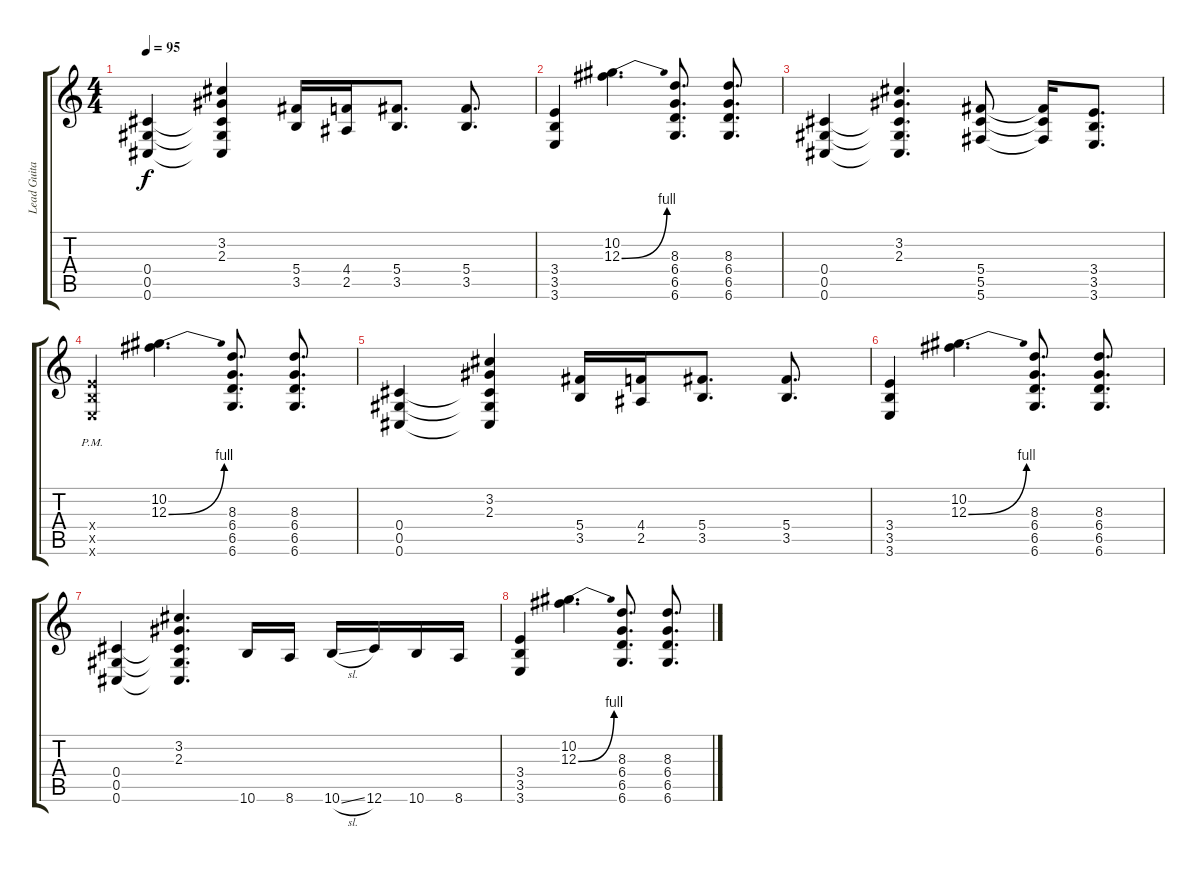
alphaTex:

\track ("Lead Guitar" "Lead Guita") {instrument overdrivenguitar}
\staff {score tabs}
\tuning (Eb4 Bb3 Gb3 Db3 Ab2 Db2) {hide}
\ts (4 4)
\tempo 95
\clef g2
\ks c
(0.4 0.5 0.6).4{dy f} (3.2 2.3 0.4{t} 0.5{t} 0.6{t}).4 (5.4 3.5).16 (4.4 2.5).16 (5.4 3.5).8{d} (5.4 3.5).8{d} |
(3.4 3.5 3.6).4 (10.2 12.3{be (bend 0 0 60 4)}).4{d volume 16 balance 8} (8.3 6.4 6.5 6.6).8{d balance 0} (8.3 6.4 6.5 6.6).8{d} |
(0.4 0.5 0.6).4 (3.2 2.3 0.4{t} 0.5{t} 0.6{t}).4{d} (5.4 5.5 5.6).8 (5.4{t} 5.5{t} 5.6{t}).16 (3.4 3.5 3.6).8{d} |
(3.4{pm x} 3.5{pm x} 3.6{pm x}).4 (10.2 12.3{be (bend 0 0 60 4)}).4{d volume 16 balance 8} (8.3 6.4 6.5 6.6).8{d balance 0} (8.3 6.4 6.5 6.6).8{d} |
(0.4 0.5 0.6).4 (3.2 2.3 0.4{t} 0.5{t} 0.6{t}).4 (5.4 3.5).16 (4.4 2.5).16 (5.4 3.5).8{d} (5.4 3.5).8{d} |
(3.4 3.5 3.6).4 (10.2 12.3{be (bend 0 0 60 4)}).4{d volume 16 balance 8} (8.3 6.4 6.5 6.6).8{d balance 0} (8.3 6.4 6.5 6.6).8{d} |
(0.4 0.5 0.6).4 (3.2 2.3 0.4{t} 0.5{t} 0.6{t}).4{d} 10.6.16 8.6.16 10.6{sl}.16 12.6.16 10.6.16 8.6.16 |
(3.4 3.5 3.6).4 (10.2 12.3{be (bend 0 0 60 4)}).4{d volume 16 balance 8} (8.3 6.4 6.5 6.6).8{d balance 0} (8.3 6.4 6.5 6.6).8{d}
